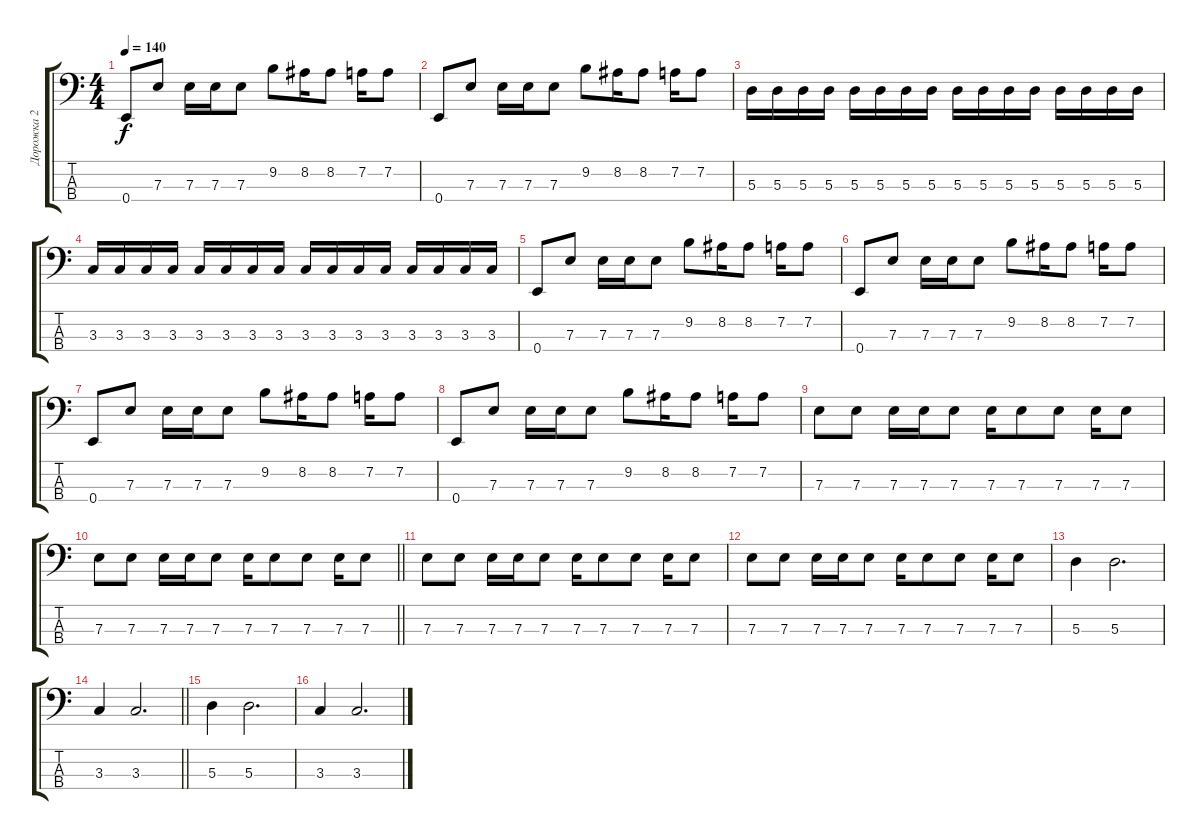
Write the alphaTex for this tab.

\track ("Дорожка 2" "Дорожка 2") {instrument electricbasspick}
\staff {score tabs}
\tuning (G2 D2 A1 E1) {hide}
\ts (4 4)
\tempo 140
\clef f4
\ks c
0.4.8{dy f} 7.3.8 7.3.16 7.3.16 7.3.8 9.2.8 8.2.16 8.2.8 7.2.16 7.2.8 |
0.4.8 7.3.8 7.3.16 7.3.16 7.3.8 9.2.8 8.2.16 8.2.8 7.2.16 7.2.8 |
5.3.16 5.3.16 5.3.16 5.3.16 5.3.16 5.3.16 5.3.16 5.3.16 5.3.16 5.3.16 5.3.16 5.3.16 5.3.16 5.3.16 5.3.16 5.3.16 |
3.3.16 3.3.16 3.3.16 3.3.16 3.3.16 3.3.16 3.3.16 3.3.16 3.3.16 3.3.16 3.3.16 3.3.16 3.3.16 3.3.16 3.3.16 3.3.16 |
0.4.8 7.3.8 7.3.16 7.3.16 7.3.8 9.2.8 8.2.16 8.2.8 7.2.16 7.2.8 |
0.4.8 7.3.8 7.3.16 7.3.16 7.3.8 9.2.8 8.2.16 8.2.8 7.2.16 7.2.8 |
0.4.8 7.3.8 7.3.16 7.3.16 7.3.8 9.2.8 8.2.16 8.2.8 7.2.16 7.2.8 |
0.4.8 7.3.8 7.3.16 7.3.16 7.3.8 9.2.8 8.2.16 8.2.8 7.2.16 7.2.8 |
7.3.8 7.3.8 7.3.16 7.3.16 7.3.8 7.3.16 7.3.8 7.3.8 7.3.16 7.3.8 |
\barLineRight lightlight
7.3.8 7.3.8 7.3.16 7.3.16 7.3.8 7.3.16 7.3.8 7.3.8 7.3.16 7.3.8 |
7.3.8 7.3.8 7.3.16 7.3.16 7.3.8 7.3.16 7.3.8 7.3.8 7.3.16 7.3.8 |
7.3.8 7.3.8 7.3.16 7.3.16 7.3.8 7.3.16 7.3.8 7.3.8 7.3.16 7.3.8 |
5.3.4 5.3.2{d} |
\barLineRight lightlight
3.3.4 3.3.2{d} |
5.3.4 5.3.2{d} |
3.3.4 3.3.2{d}
